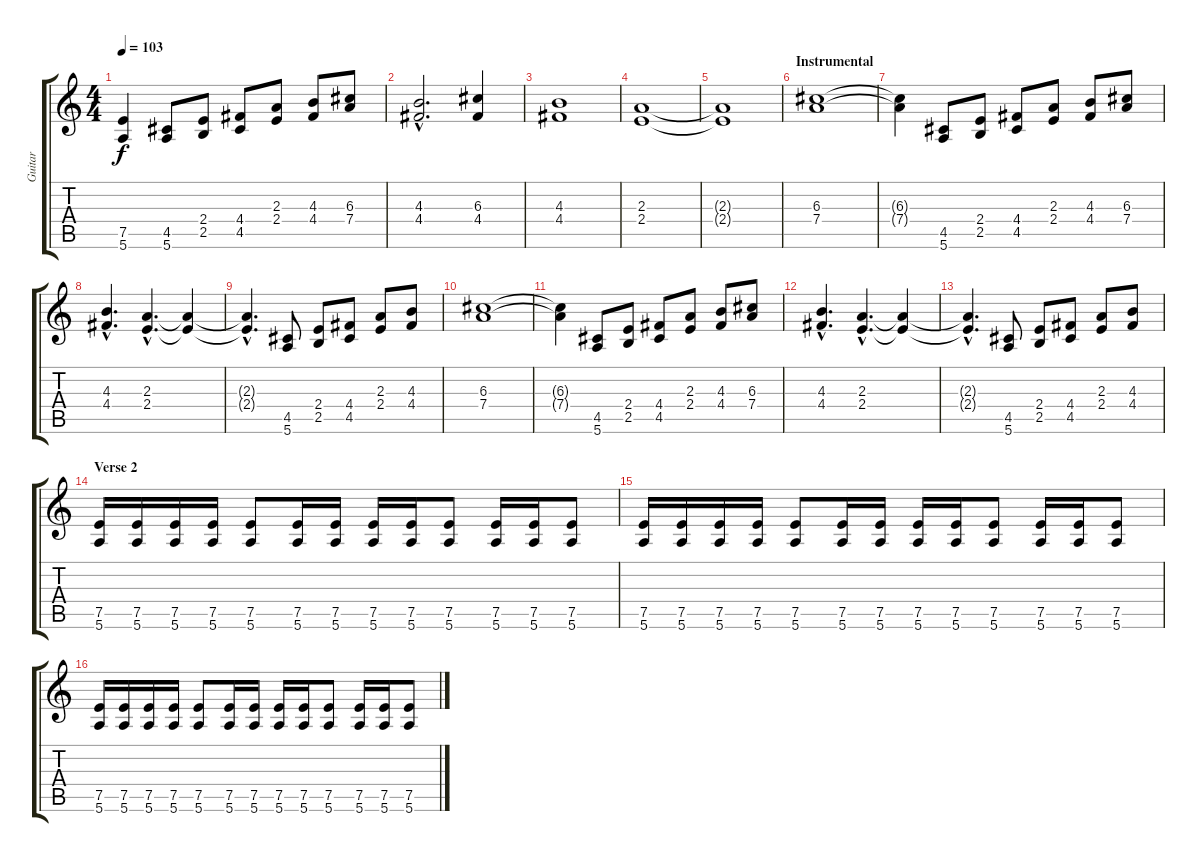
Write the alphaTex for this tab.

\track ("Guitar" "Guitar") {instrument overdrivenguitar}
\staff {score tabs}
\tuning (E4 B3 G3 D3 A2 E2) {hide}
\ts (4 4)
\tempo 103
\clef g2
\ks c
(7.5{t} 5.6{t}).4{dy f} (4.5 5.6).8 (2.4 2.5).8 (4.4 4.5).8 (2.3 2.4).8 (4.3 4.4).8 (6.3 7.4).8 |
(4.3{hac} 4.4{hac}).2{d} (6.3 4.4).4 |
(4.3 4.4).1 |
(2.3 2.4).1 |
(2.3{t} 2.4{t}).1 |
\section ("" "Instrumental")
(6.3 7.4).1 |
(6.3{t} 7.4{t}).4 (4.5 5.6).8 (2.4 2.5).8 (4.4 4.5).8 (2.3 2.4).8 (4.3 4.4).8 (6.3 7.4).8 |
(4.3{hac} 4.4{hac}).4{d} (2.3{hac} 2.4{hac}).4{d} (2.3{t} 2.4{t}).4 |
(2.3{hac t} 2.4{hac t}).4{d} (4.5 5.6).8 (2.4 2.5).8 (4.4 4.5).8 (2.3 2.4).8 (4.3 4.4).8 |
(6.3 7.4).1 |
(6.3{t} 7.4{t}).4 (4.5 5.6).8 (2.4 2.5).8 (4.4 4.5).8 (2.3 2.4).8 (4.3 4.4).8 (6.3 7.4).8 |
(4.3{hac} 4.4{hac}).4{d} (2.3{hac} 2.4{hac}).4{d} (2.3{t} 2.4{t}).4 |
(2.3{hac t} 2.4{hac t}).4{d} (4.5 5.6).8 (2.4 2.5).8 (4.4 4.5).8 (2.3 2.4).8 (4.3 4.4).8 |
\section ("" "Verse 2")
(7.5 5.6).16 (7.5 5.6).16 (7.5 5.6).16 (7.5 5.6).16 (7.5 5.6).8 (7.5 5.6).16 (7.5 5.6).16 (7.5 5.6).16 (7.5 5.6).16 (7.5 5.6).8 (7.5 5.6).16 (7.5 5.6).16 (7.5 5.6).8 |
(7.5 5.6).16 (7.5 5.6).16 (7.5 5.6).16 (7.5 5.6).16 (7.5 5.6).8 (7.5 5.6).16 (7.5 5.6).16 (7.5 5.6).16 (7.5 5.6).16 (7.5 5.6).8 (7.5 5.6).16 (7.5 5.6).16 (7.5 5.6).8 |
(7.5 5.6).16 (7.5 5.6).16 (7.5 5.6).16 (7.5 5.6).16 (7.5 5.6).8 (7.5 5.6).16 (7.5 5.6).16 (7.5 5.6).16 (7.5 5.6).16 (7.5 5.6).8 (7.5 5.6).16 (7.5 5.6).16 (7.5 5.6).8
